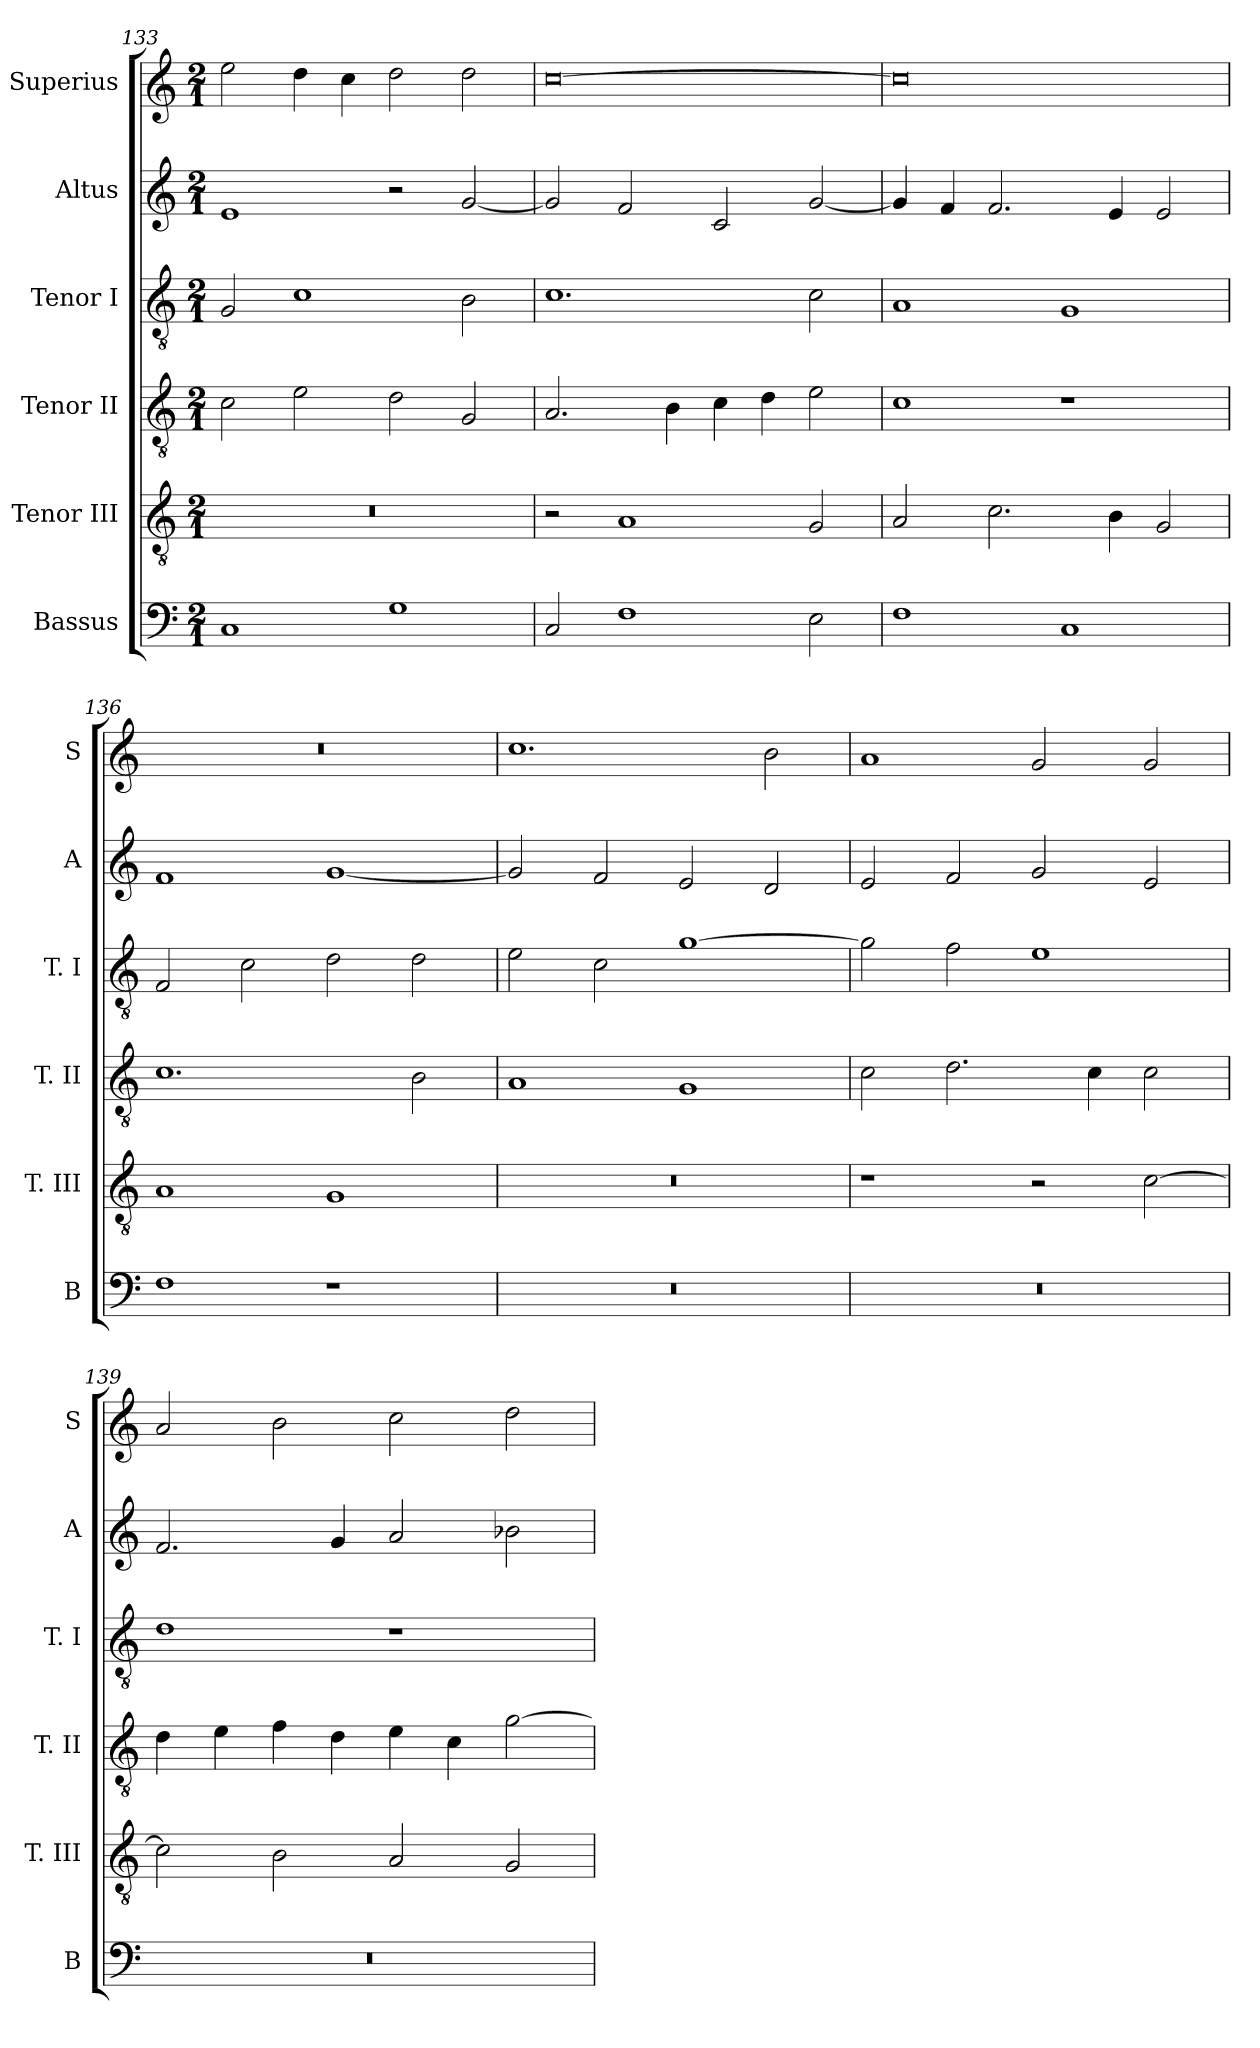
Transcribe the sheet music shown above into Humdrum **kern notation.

**kern	**kern	**kern	**kern	**kern	**kern
*part6	*part5	*part4	*part3	*part2	*part1
*staff6	*staff5	*staff4	*staff3	*staff2	*staff1
*I"Bassus	*I"Tenor III	*I"Tenor II	*I"Tenor I	*I"Altus	*I"Superius
*I'B	*I'T. III	*I'T. II	*I'T. I	*I'A	*I'S
*clefF4	*clefGv2	*clefGv2	*clefGv2	*clefG2	*clefG2
*k[]	*k[]	*k[]	*k[]	*k[]	*k[]
*C:	*C:	*C:	*C:	*C:	*C:
*M2/1	*M2/1	*M2/1	*M2/1	*M2/1	*M2/1
=133	=133	=133	=133	=133	=133
1C	0r	2c	2G	1e	2ee
.	.	2e	1c	.	4dd
.	.	.	.	.	4cc
1G	.	2d	.	2r	2dd
.	.	2G	2B	[2g	2dd
=134	=134	=134	=134	=134	=134
2C	2r	2.A	1.c	2g]	[0cc
1F	1A	.	.	2f	.
.	.	4B	.	.	.
.	.	4c	.	2c	.
.	.	4d	.	.	.
2E	2G	2e	2c	[2g	.
=135	=135	=135	=135	=135	=135
1F	2A	1c	1A	4g]	0cc]
.	.	.	.	4f	.
.	2.c	.	.	2.f	.
1C	.	1r	1G	.	.
.	4B	.	.	4e	.
.	2G	.	.	2e	.
=136	=136	=136	=136	=136	=136
1F	1A	1.c	2F	1f	0r
.	.	.	2c	.	.
1r	1G	.	2d	[1g	.
.	.	2B	2d	.	.
=137	=137	=137	=137	=137	=137
0r	0r	1A	2e	2g]	1.cc
.	.	.	2c	2f	.
.	.	1G	[1g	2e	.
.	.	.	.	2d	2b
=138	=138	=138	=138	=138	=138
0r	1r	2c	2g]	2e	1a
.	.	2.d	2f	2f	.
.	2r	.	1e	2g	2g
.	.	4c	.	.	.
.	[2c	2c	.	2e	2g
=139	=139	=139	=139	=139	=139
0r	2c]	4d	1d	2.f	2a
.	.	4e	.	.	.
.	2B	4f	.	.	2b
.	.	4d	.	4g	.
.	2A	4e	1r	2a	2cc
.	.	4c	.	.	.
.	2G	[2g	.	2b-X	2dd
=	=	=	=	=	=
*-	*-	*-	*-	*-	*-
